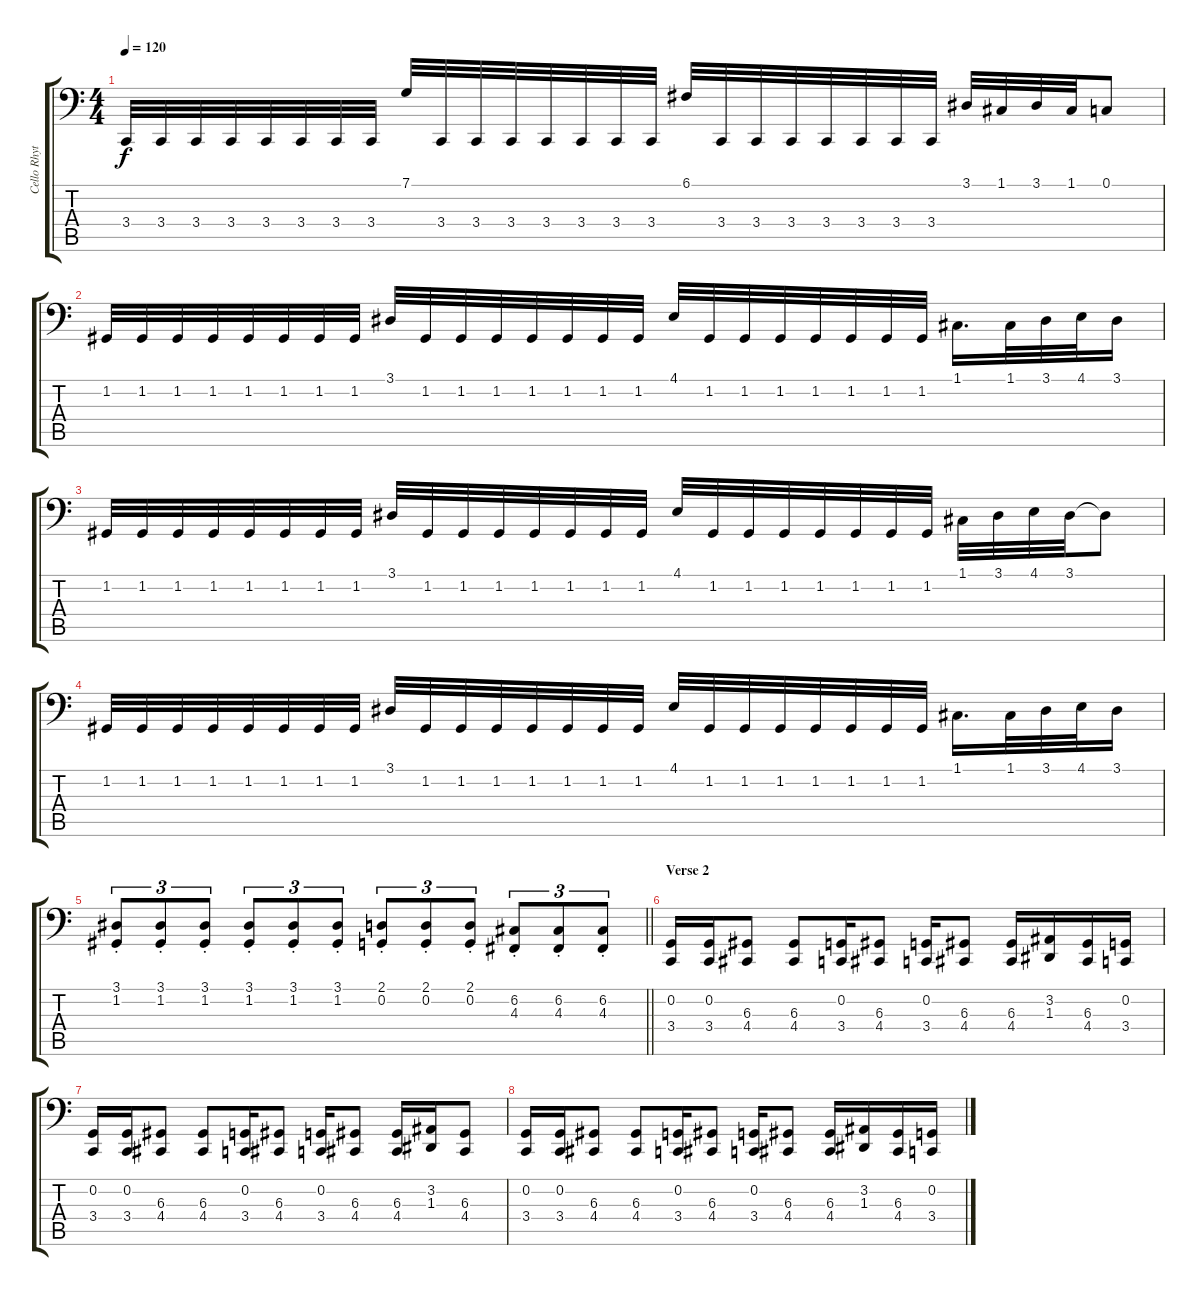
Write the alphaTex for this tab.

\track ("Cello Rhythm 1" "Cello Rhyt") {instrument cello}
\staff {score tabs}
\tuning (C3 G2 D2 A1 E1 B0) {hide}
\ts (4 4)
\tempo 120
\clef f4
\ks c
3.4.32{dy f} 3.4.32 3.4.32 3.4.32 3.4.32 3.4.32 3.4.32 3.4.32 7.1.32 3.4.32 3.4.32 3.4.32 3.4.32 3.4.32 3.4.32 3.4.32 6.1.32 3.4.32 3.4.32 3.4.32 3.4.32 3.4.32 3.4.32 3.4.32 3.1.32 1.1.32 3.1.32 1.1.32 0.1.8 |
1.2.32 1.2.32 1.2.32 1.2.32 1.2.32 1.2.32 1.2.32 1.2.32 3.1.32 1.2.32 1.2.32 1.2.32 1.2.32 1.2.32 1.2.32 1.2.32 4.1.32 1.2.32 1.2.32 1.2.32 1.2.32 1.2.32 1.2.32 1.2.32 1.1.16{d} 1.1.32 3.1.32 4.1.32 3.1.16 |
1.2.32 1.2.32 1.2.32 1.2.32 1.2.32 1.2.32 1.2.32 1.2.32 3.1.32 1.2.32 1.2.32 1.2.32 1.2.32 1.2.32 1.2.32 1.2.32 4.1.32 1.2.32 1.2.32 1.2.32 1.2.32 1.2.32 1.2.32 1.2.32 1.1.32 3.1.32 4.1.32 3.1.32 3.1{t}.8 |
1.2.32 1.2.32 1.2.32 1.2.32 1.2.32 1.2.32 1.2.32 1.2.32 3.1.32 1.2.32 1.2.32 1.2.32 1.2.32 1.2.32 1.2.32 1.2.32 4.1.32 1.2.32 1.2.32 1.2.32 1.2.32 1.2.32 1.2.32 1.2.32 1.1.16{d} 1.1.32 3.1.32 4.1.32 3.1.16 |
\barLineRight lightlight
(3.1{st} 1.2{st}).8{tu (3 2)} (3.1{st} 1.2{st}).8{tu (3 2)} (3.1{st} 1.2{st}).8{tu (3 2)} (3.1{st} 1.2{st}).8{tu (3 2)} (3.1{st} 1.2{st}).8{tu (3 2)} (3.1{st} 1.2{st}).8{tu (3 2)} (2.1{st} 0.2{st}).8{tu (3 2)} (2.1{st} 0.2{st}).8{tu (3 2)} (2.1{st} 0.2{st}).8{tu (3 2)} (6.2{st} 4.3{st}).8{tu (3 2)} (6.2{st} 4.3{st}).8{tu (3 2)} (6.2{st} 4.3{st}).8{tu (3 2)} |
\section ("" "Verse 2")
(0.2 3.4).16 (0.2 3.4).16 (6.3 4.4).8 (6.3 4.4).8 (0.2 3.4).16 (6.3 4.4).8 (0.2 3.4).16 (6.3 4.4).8 (6.3 4.4).16 (3.2 1.3).16 (6.3 4.4).16 (0.2 3.4).16 |
(0.2 3.4).16 (0.2 3.4).16 (6.3 4.4).8 (6.3 4.4).8 (0.2 3.4).16 (6.3 4.4).8 (0.2 3.4).16 (6.3 4.4).8 (6.3 4.4).16 (3.2 1.3).16 (6.3 4.4).8 |
(0.2 3.4).16 (0.2 3.4).16 (6.3 4.4).8 (6.3 4.4).8 (0.2 3.4).16 (6.3 4.4).8 (0.2 3.4).16 (6.3 4.4).8 (6.3 4.4).16 (3.2 1.3).16 (6.3 4.4).16 (0.2 3.4).16
